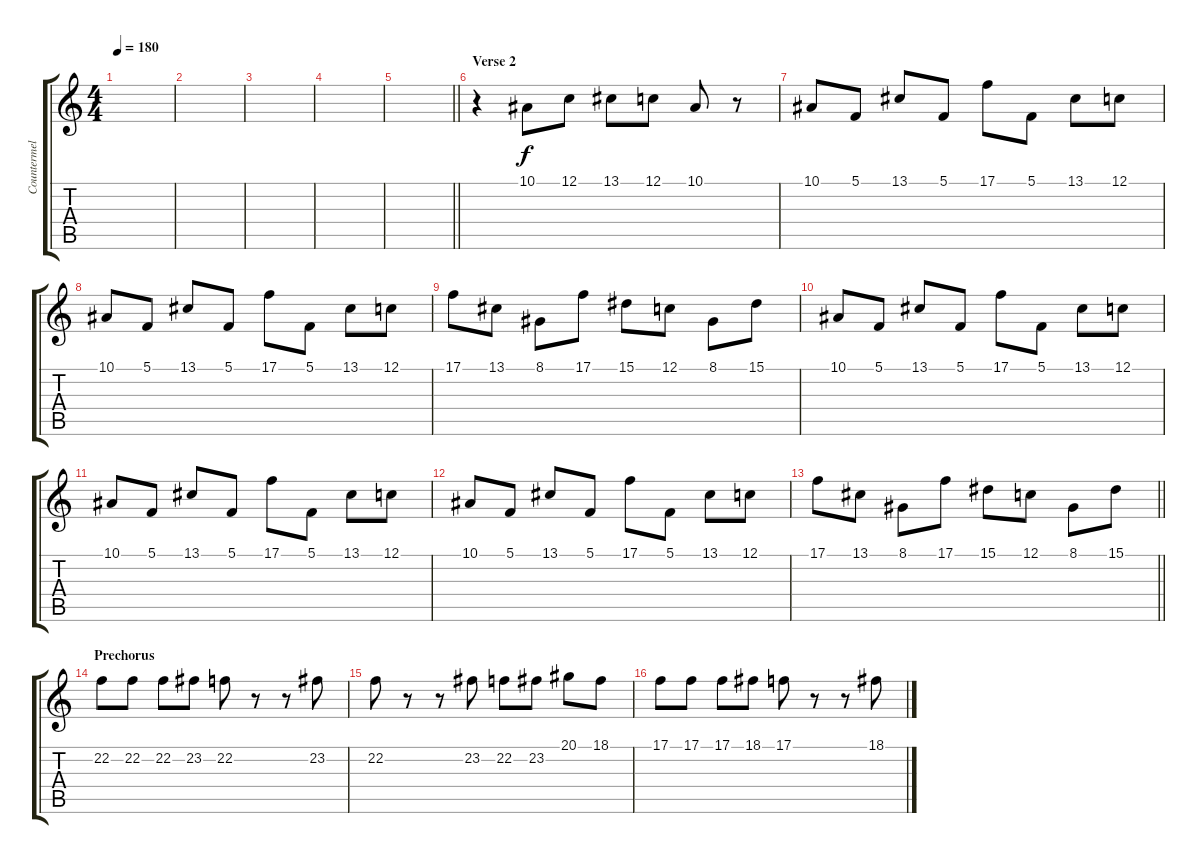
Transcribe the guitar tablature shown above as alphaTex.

\track ("Countermelody" "Countermel") {instrument shamisen}
\staff {score tabs}
\tuning (C4 G3 Eb3 Bb2 F2 C2) {hide}
\ts (4 4)
\tempo 180
\clef g2
\ks c
|
|
|
|
\barLineRight lightlight
|
\section ("" "Verse 2")
r.4 10.1.8 12.1.8 13.1.8 12.1.8 10.1.8 r.8 |
10.1.8 5.1.8 13.1.8 5.1.8 17.1.8 5.1.8 13.1.8 12.1.8 |
10.1.8 5.1.8 13.1.8 5.1.8 17.1.8 5.1.8 13.1.8 12.1.8 |
17.1.8 13.1.8 8.1.8 17.1.8 15.1.8 12.1.8 8.1.8 15.1.8 |
10.1.8 5.1.8 13.1.8 5.1.8 17.1.8 5.1.8 13.1.8 12.1.8 |
10.1.8 5.1.8 13.1.8 5.1.8 17.1.8 5.1.8 13.1.8 12.1.8 |
10.1.8 5.1.8 13.1.8 5.1.8 17.1.8 5.1.8 13.1.8 12.1.8 |
\barLineRight lightlight
17.1.8 13.1.8 8.1.8 17.1.8 15.1.8 12.1.8 8.1.8 15.1.8 |
\section ("" "Prechorus")
22.2.8 22.2.8 22.2.8 23.2.8 22.2.8 r.8 r.8 23.2.8 |
22.2.8 r.8 r.8 23.2.8 22.2.8 23.2.8 20.1.8 18.1.8 |
17.1.8 17.1.8 17.1.8 18.1.8 17.1.8 r.8 r.8 18.1.8
